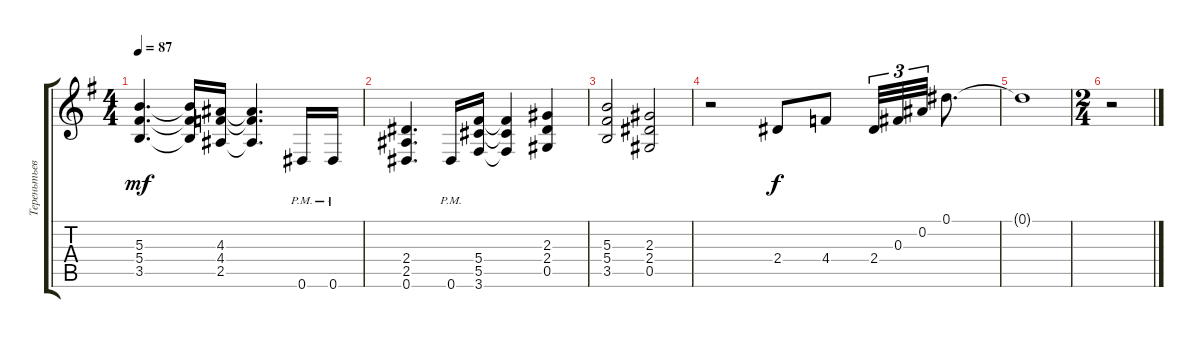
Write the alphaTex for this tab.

\track ("Тереньтьев" "Тереньтьев") {instrument acousticguitarsteel}
\staff {score tabs}
\tuning (Eb4 Bb3 Gb3 Db3 Ab2 Eb2) {hide}
\ts (4 4)
\tempo 87
\clef g2
\ks g
(5.3 5.4 3.5).4{d dy mf} (5.3{t} 5.4{t} 3.5{t}).16 (4.3 4.4 2.5).16 (4.3{t} 4.4{t} 2.5{t}).4{d} 0.6{pm}.16 0.6{pm}.16 |
(2.4 2.5 0.6).4{d} 0.6{pm}.16 (5.4 5.5 3.6).16 (5.4{t} 5.5{t} 3.6{t}).4 (2.3 2.4 0.5).4 |
(5.3 5.4 3.5).2 (2.3 2.4 0.5).2 |
r.2 2.4.8{dy f instrument acousticguitarsteel} 4.4.8 2.4.32{tu (3 2)} 0.3.32{tu (3 2)} 0.2.32{tu (3 2)} 0.1.8{d} |
0.1{t}.1 |
\ts (2 4)
r.2
